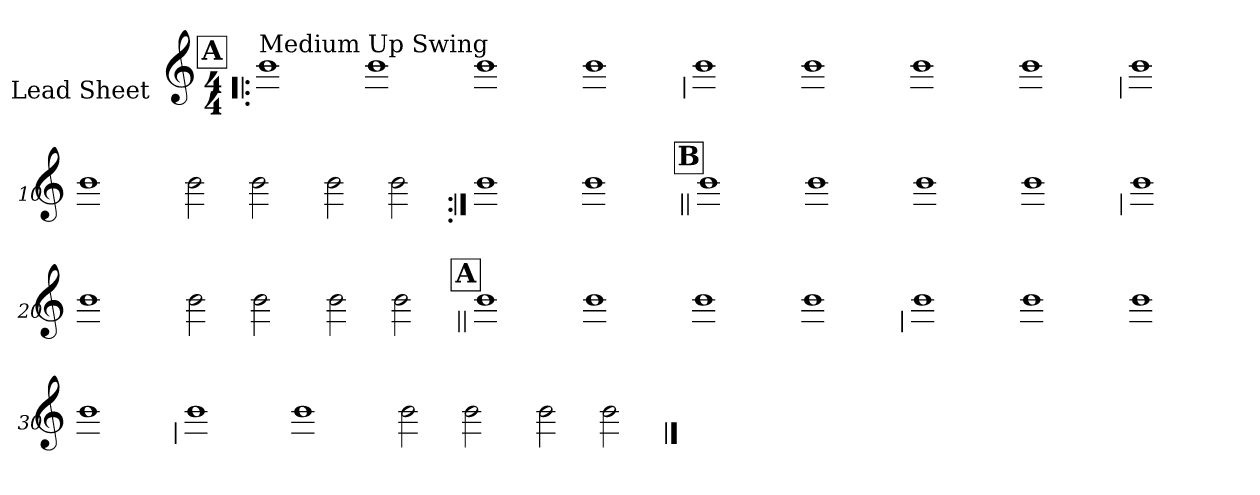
**kern
*part1
*staff1
*I"Lead Sheet
*stria0
*clefG2
*k[]
*C:
*M4/4
!!LO:REH:place=s1:a:t=A
=1!|:
!LO:TX:a:t=Medium Up Swing
1b
=2-
1b
=3-
1b
=4-
1b
!!LO:LB:g=z
=5
1b
=6-
1b
=7-
1b
=8-
1b
!!LO:LB:g=z
=9
1b
=10-
1b
=11-
2b
2b
=12-
2b
2b
!!LO:LB:g=z
=13:|!
1b
=14-
1b
!!LO:LB:g=z
!!LO:REH:place=s1:a:t=B
=15||
1b
=16-
1b
=17-
1b
=18-
1b
!!LO:LB:g=z
=19
1b
=20-
1b
=21-
2b
2b
=22-
2b
2b
!!LO:LB:g=z
!!LO:REH:place=s1:a:t=A
=23||
1b
=24-
1b
=25-
1b
=26-
1b
!!LO:LB:g=z
=27
1b
=28-
1b
=29-
1b
=30-
1b
!!LO:LB:g=z
=31
1b
=32-
1b
=33-
2b
2b
=34-
2b
2b
==
*-
